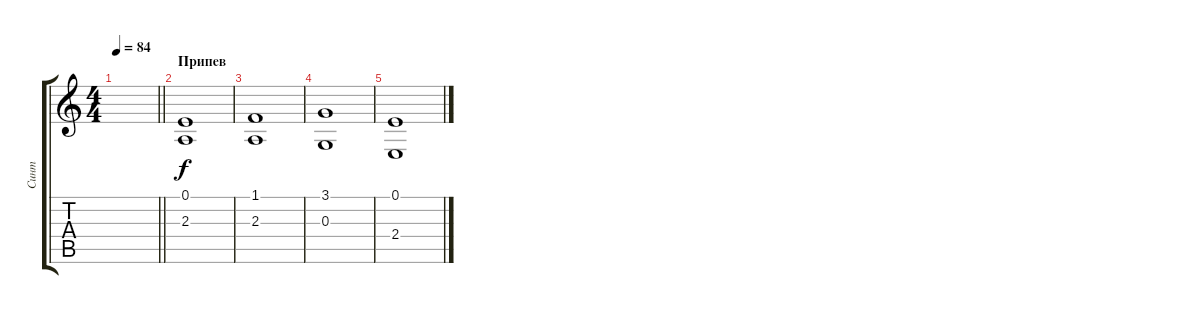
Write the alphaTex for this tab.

\track ("Синт" "Синт") {instrument synthvoice}
\staff {score tabs}
\tuning (E4 B3 G3 D3 A2 E2) {hide}
\ts (4 4)
\tempo 84
\clef g2
\barLineRight lightlight
\ks c
|
\section ("" "Припев")
(0.1 2.3).1 |
(1.1 2.3).1 |
(3.1 0.3).1 |
(0.1 2.4).1
